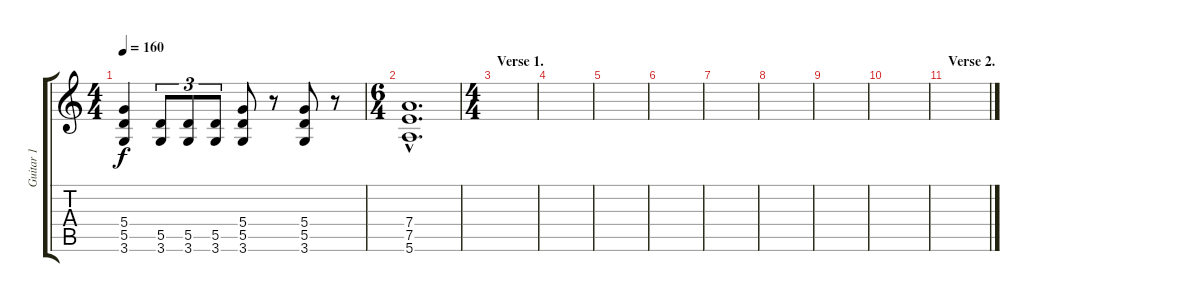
\track ("Guitar 1" "Guitar 1") {instrument distortionguitar}
\staff {score tabs}
\tuning (E4 B3 G3 D3 A2 E2) {hide}
\ts (4 4)
\tempo 160
\clef g2
\ks c
(5.4 5.5 3.6).4{dy f} (5.5 3.6).8{tu (3 2)} (5.5 3.6).8{tu (3 2)} (5.5 3.6).8{tu (3 2)} (5.4 5.5 3.6).8 r.8 (5.4 5.5 3.6).8 r.8 |
\ts (6 4)
(7.4{hac} 7.5{hac} 5.6{hac}).1{d} |
\ts (4 4)
\section ("" "Verse 1.")
|
|
|
|
|
|
|
|
\section ("" "Verse 2.")
